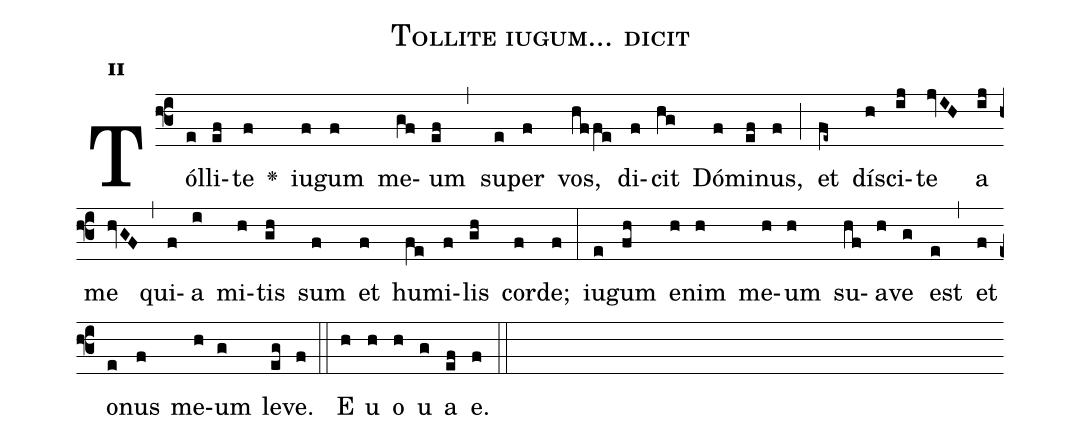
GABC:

name:Tollite iugum... dicit;
office-part:Antiphona;
mode:2;
%%
initial-style: 1;
name: Tollite iugum... dicit;
book: Antiphonae & Responsoria/Tomus IV, p. 64;
occasion: Dominica XIV per Annum;
office-part: Vesperae Ant Ma;
annotation: 2d;
centering-scheme: english;
font: OFLSortsMillGoudy;
height: 11;
width: 4.5;
%%
(f3)Tól(e)li(ef)te(f) <v>\greheightstar</v>() iu(f)gum(f) me(gf)um(ef) (,) su(e)per(f) vos,(hf/fe) di(f)cit(hg) Dó(f)mi(ef)nus,(f) (;) et(fe~) dí(h)sci(ij)te(jvIH) a(ij) me(hvGF) (,) qui(f)a(i) mi(h)tis(gh) sum(f) et(f) hu(fe)mi(f)lis(gh) cor(f)de;(f) (:) iu(e)gum(fh) e(h)nim(h) me(h)um(h) su(hf)a(h)ve(g) est(e) (,) et(f) o(e)nus(f) me(h)um(g) le(eg)ve.(f) (::) E(h) u(h) o(h) u(g) a(ef) e.(f) (::)
